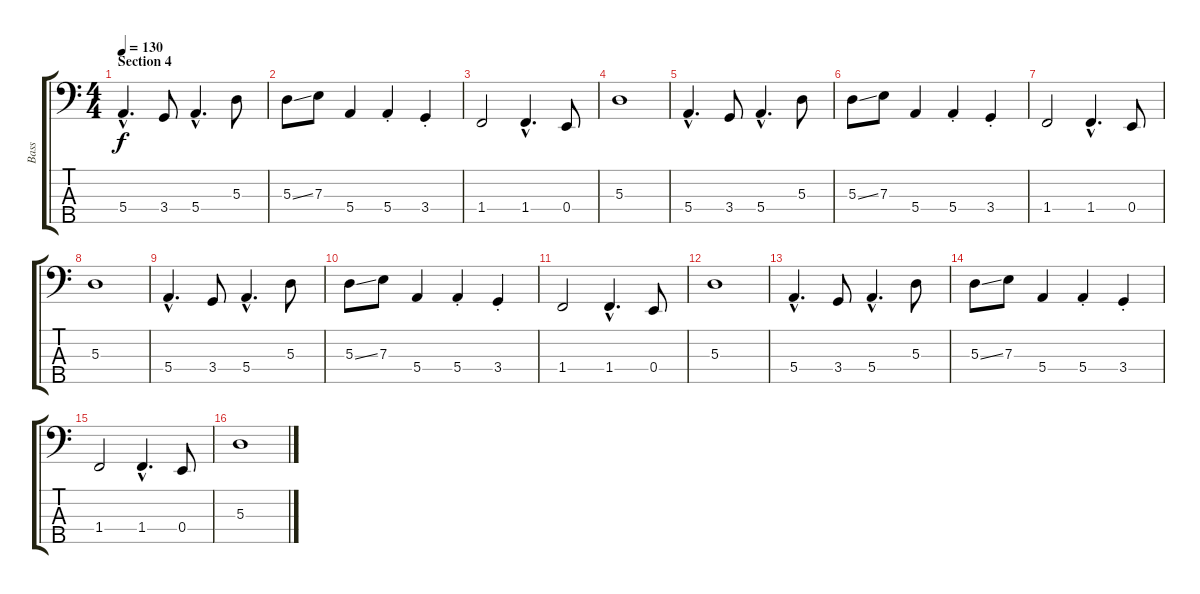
\track ("Bass" "Bass") {instrument electricbassfinger}
\staff {score tabs}
\tuning (G2 D2 A1 E1 B0) {hide}
\ts (4 4)
\section ("" "Section 4")
\tempo 130
\clef f4
\ks c
5.4{hac}.4{d dy f} 3.4.8 5.4{hac}.4{d} 5.3.8 |
5.3{ss}.8 7.3.8 5.4.4 5.4{st}.4 3.4{st}.4 |
1.4.2 1.4{hac}.4{d} 0.4.8 |
5.3.1 |
5.4{hac}.4{d} 3.4.8 5.4{hac}.4{d} 5.3.8 |
5.3{ss}.8 7.3.8 5.4.4 5.4{st}.4 3.4{st}.4 |
1.4.2 1.4{hac}.4{d} 0.4.8 |
5.3.1 |
5.4{hac}.4{d} 3.4.8 5.4{hac}.4{d} 5.3.8 |
5.3{ss}.8 7.3.8 5.4.4 5.4{st}.4 3.4{st}.4 |
1.4.2 1.4{hac}.4{d} 0.4.8 |
5.3.1 |
5.4{hac}.4{d} 3.4.8 5.4{hac}.4{d} 5.3.8 |
5.3{ss}.8 7.3.8 5.4.4 5.4{st}.4 3.4{st}.4 |
1.4.2 1.4{hac}.4{d} 0.4.8 |
5.3.1
